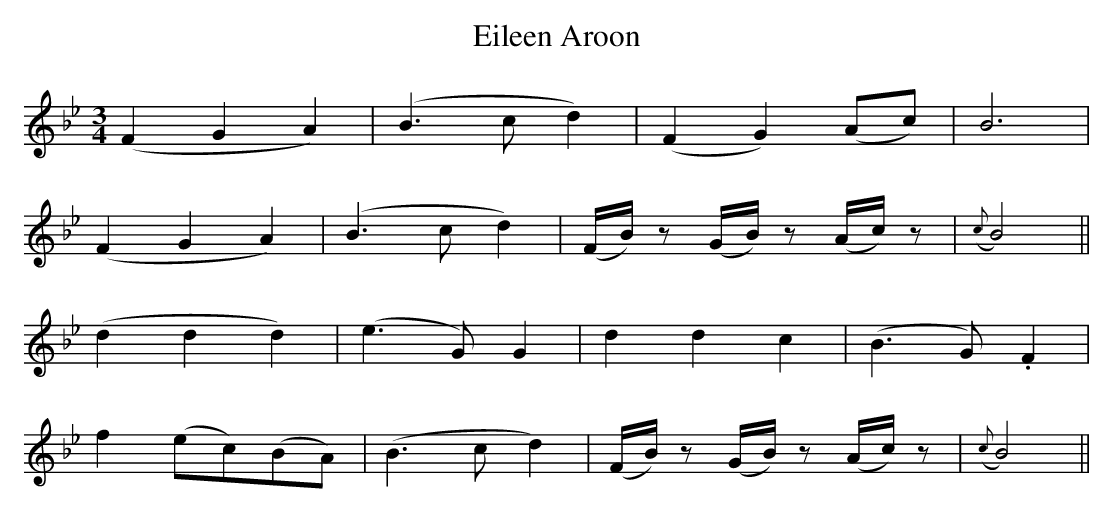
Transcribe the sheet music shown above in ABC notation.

X:1
T: Eileen Aroon
M: 3/4
L: 1/4
K: Bb
(FGA)|(B>cd)|(FG)(A/2c/2)|B3|
(FGA)|(B>cd)|(F/4B/4)z/2 (G/4B/4)z/2 (A/4c/4)z/2|({c}B2)||
(ddd)|(e>G)G|ddc|(B>G).F|
f(e/2c/2)(B/2A/2)|(B>cd)|(F/4B/4)z/2 (G/4B/4)z/2 (A/4c/4)z/2|({c}B2)||
